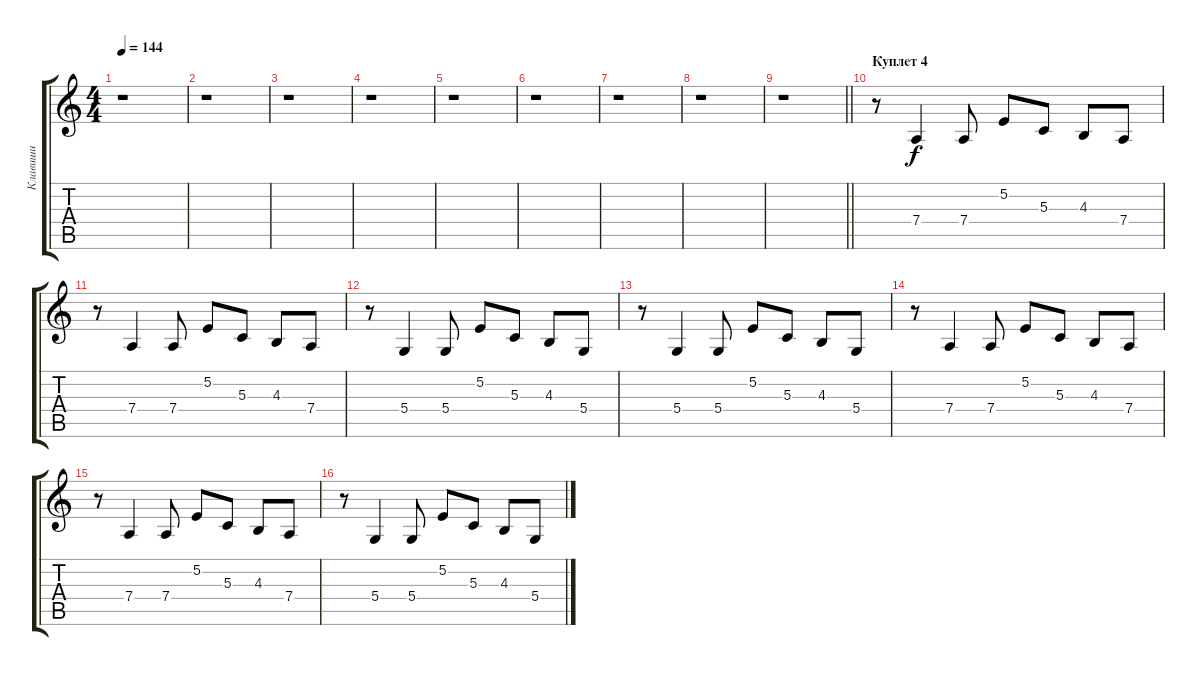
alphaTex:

\track ("Клавиши" "Клавиши") {instrument vibraphone}
\staff {score tabs}
\tuning (E4 B3 G3 D3 A2 E2) {hide}
\ts (4 4)
\tempo 144
\clef g2
\ks c
r.1{dy f} |
r.1 |
r.1 |
r.1 |
r.1 |
r.1 |
r.1 |
r.1 |
\barLineRight lightlight
r.1 |
\section ("" "Куплет 4")
r.8 7.4.4 7.4.8 5.2.8 5.3.8 4.3.8 7.4.8 |
r.8 7.4.4 7.4.8 5.2.8 5.3.8 4.3.8 7.4.8 |
r.8 5.4.4 5.4.8 5.2.8 5.3.8 4.3.8 5.4.8 |
r.8 5.4.4 5.4.8 5.2.8 5.3.8 4.3.8 5.4.8 |
r.8 7.4.4 7.4.8 5.2.8 5.3.8 4.3.8 7.4.8 |
r.8 7.4.4 7.4.8 5.2.8 5.3.8 4.3.8 7.4.8 |
r.8 5.4.4 5.4.8 5.2.8 5.3.8 4.3.8 5.4.8
